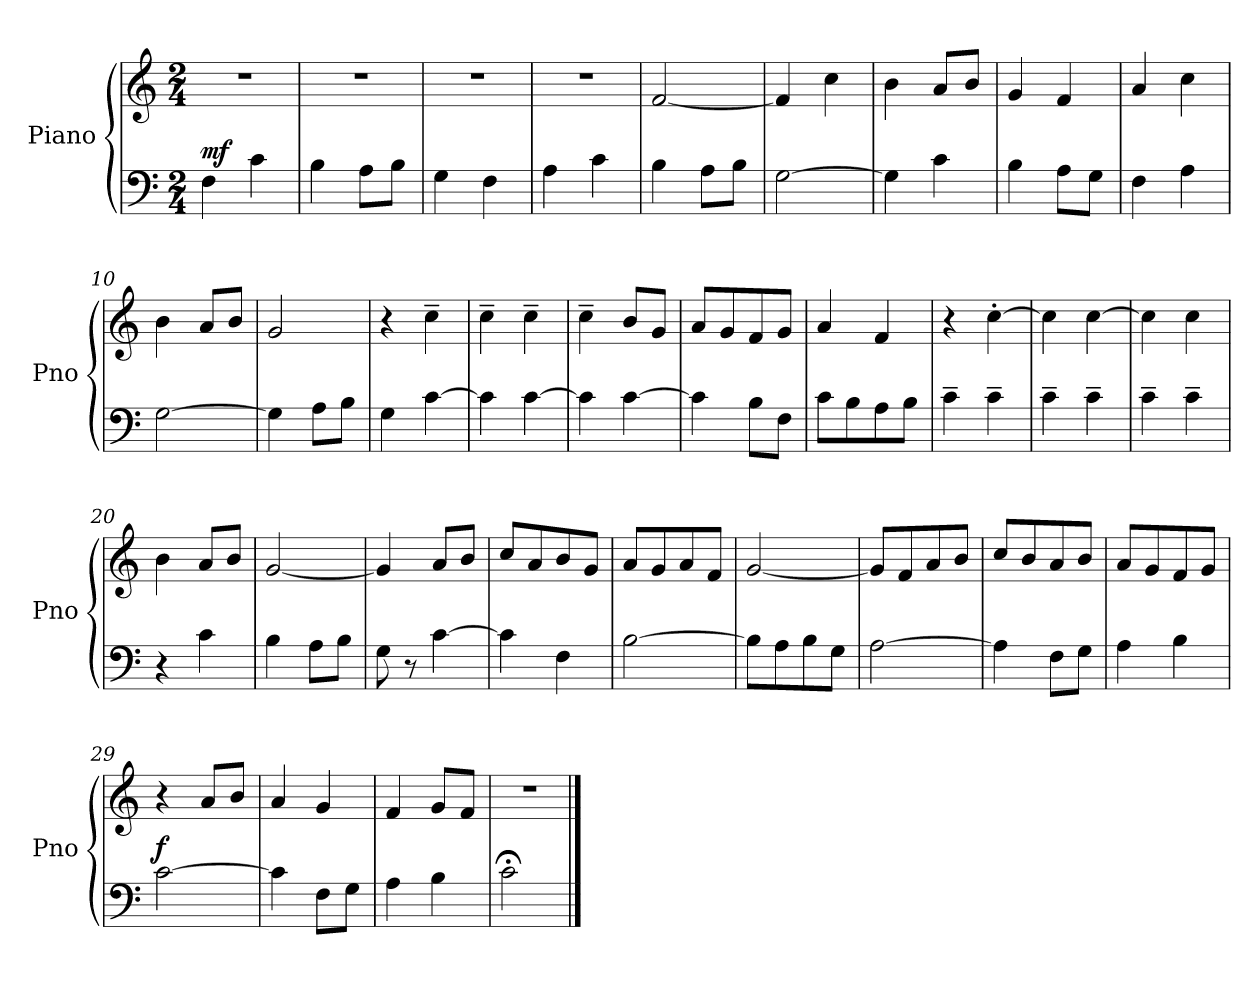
**kern	**dynam	**kern
*part2	*part2	*part1
*staff2	*staff2	*staff1
*I"Piano	*	*I"Piano
*I'Pno	*	*I'Pno
*clefF4	*	*clefG2
*k[]	*	*k[]
*M2/4	*	*M2/4
*MM116	*	*MM116
=1	=1	=1
!	!LO:DY:a	!
4F\	mf	2r
4c\	.	.
=2	=2	=2
4B\	.	2r
8A\L	.	.
8B\J	.	.
=3	=3	=3
4G\	.	2r
4F\	.	.
=4	=4	=4
4A\	.	2r
4c\	.	.
=5	=5	=5
4B\	.	[2f/
8A\L	.	.
8B\J	.	.
=6	=6	=6
[2G\	.	4f/]
.	.	4cc\
=7	=7	=7
4G\]	.	4b\
4c\	.	8a/L
.	.	8b/J
=8	=8	=8
4B\	.	4g/
8A\L	.	4f/
8G\J	.	.
!!LO:LB:g=z
=9	=9	=9
4F\	.	4a/
4A\	.	4cc\
=10	=10	=10
[2G\	.	4b\
.	.	8a/L
.	.	8b/J
=11	=11	=11
4G\]	.	2g/
8A\L	.	.
8B\J	.	.
=12	=12	=12
4G\	.	4r
[4c\	.	4cc~\
=13	=13	=13
4c\]	.	4cc~\
[4c\	.	4cc~\
=14	=14	=14
4c\]	.	4cc~\
[4c\	.	8b/L
.	.	8g/J
=15	=15	=15
4c\]	.	8a/L
.	.	8g/
8B\L	.	8f/
8F\J	.	8g/J
=16	=16	=16
8c\L	.	4a/
8B\	.	.
8A\	.	4f/
8B\J	.	.
!!LO:LB:g=z
=17	=17	=17
4c~\	.	4r
4c~\	.	[4cc'\
=18	=18	=18
4c~\	.	4cc\]
4c~\	.	[4cc\
=19	=19	=19
4c~\	.	4cc\]
4c~\	.	4cc\
=20	=20	=20
4r	.	4b\
4c\	.	8a/L
.	.	8b/J
=21	=21	=21
4B\	.	[2g/
8A\L	.	.
8B\J	.	.
=22	=22	=22
8G\	.	4g/]
8r	.	.
[4c\	.	8a/L
.	.	8b/J
=23	=23	=23
4c\]	.	8cc/L
.	.	8a/
4F\	.	8b/
.	.	8g/J
=24	=24	=24
[2B\	.	8a/L
.	.	8g/
.	.	8a/
.	.	8f/J
!!LO:LB:g=z
=25	=25	=25
8B\L]	.	[2g/
8A\	.	.
8B\	.	.
8G\J	.	.
=26	=26	=26
[2A\	.	8g/L]
.	.	8f/
.	.	8a/
.	.	8b/J
=27	=27	=27
4A\]	.	8cc/L
.	.	8b/
8F\L	.	8a/
8G\J	.	8b/J
=28	=28	=28
4A\	.	8a/L
.	.	8g/
4B\	.	8f/
.	.	8g/J
=29	=29	=29
!	!LO:DY:a	!
[2c\	f	4r
.	.	8a/L
.	.	8b/J
=30	=30	=30
4c\]	.	4a/
8F\L	.	4g/
8G\J	.	.
=31	=31	=31
4A\	.	4f/
4B\	.	8g/L
.	.	8f/J
=32	=32	=32
2c;<\	.	2r
==	==	==
*-	*-	*-
